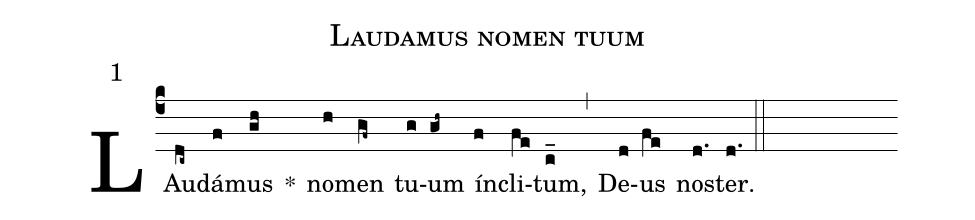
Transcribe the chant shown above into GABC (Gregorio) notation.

name: Laudamus nomen tuum;
mode: 1;
%%
(c4)
LAu(dc~)dá(f)mus(gh) *()
no(h)men(gf~) tu(g)um(gh~) ín(f)cli(fe)tum,(c_) (,)
De(d)us(fe) no(d.)ster.(d.) (::)
